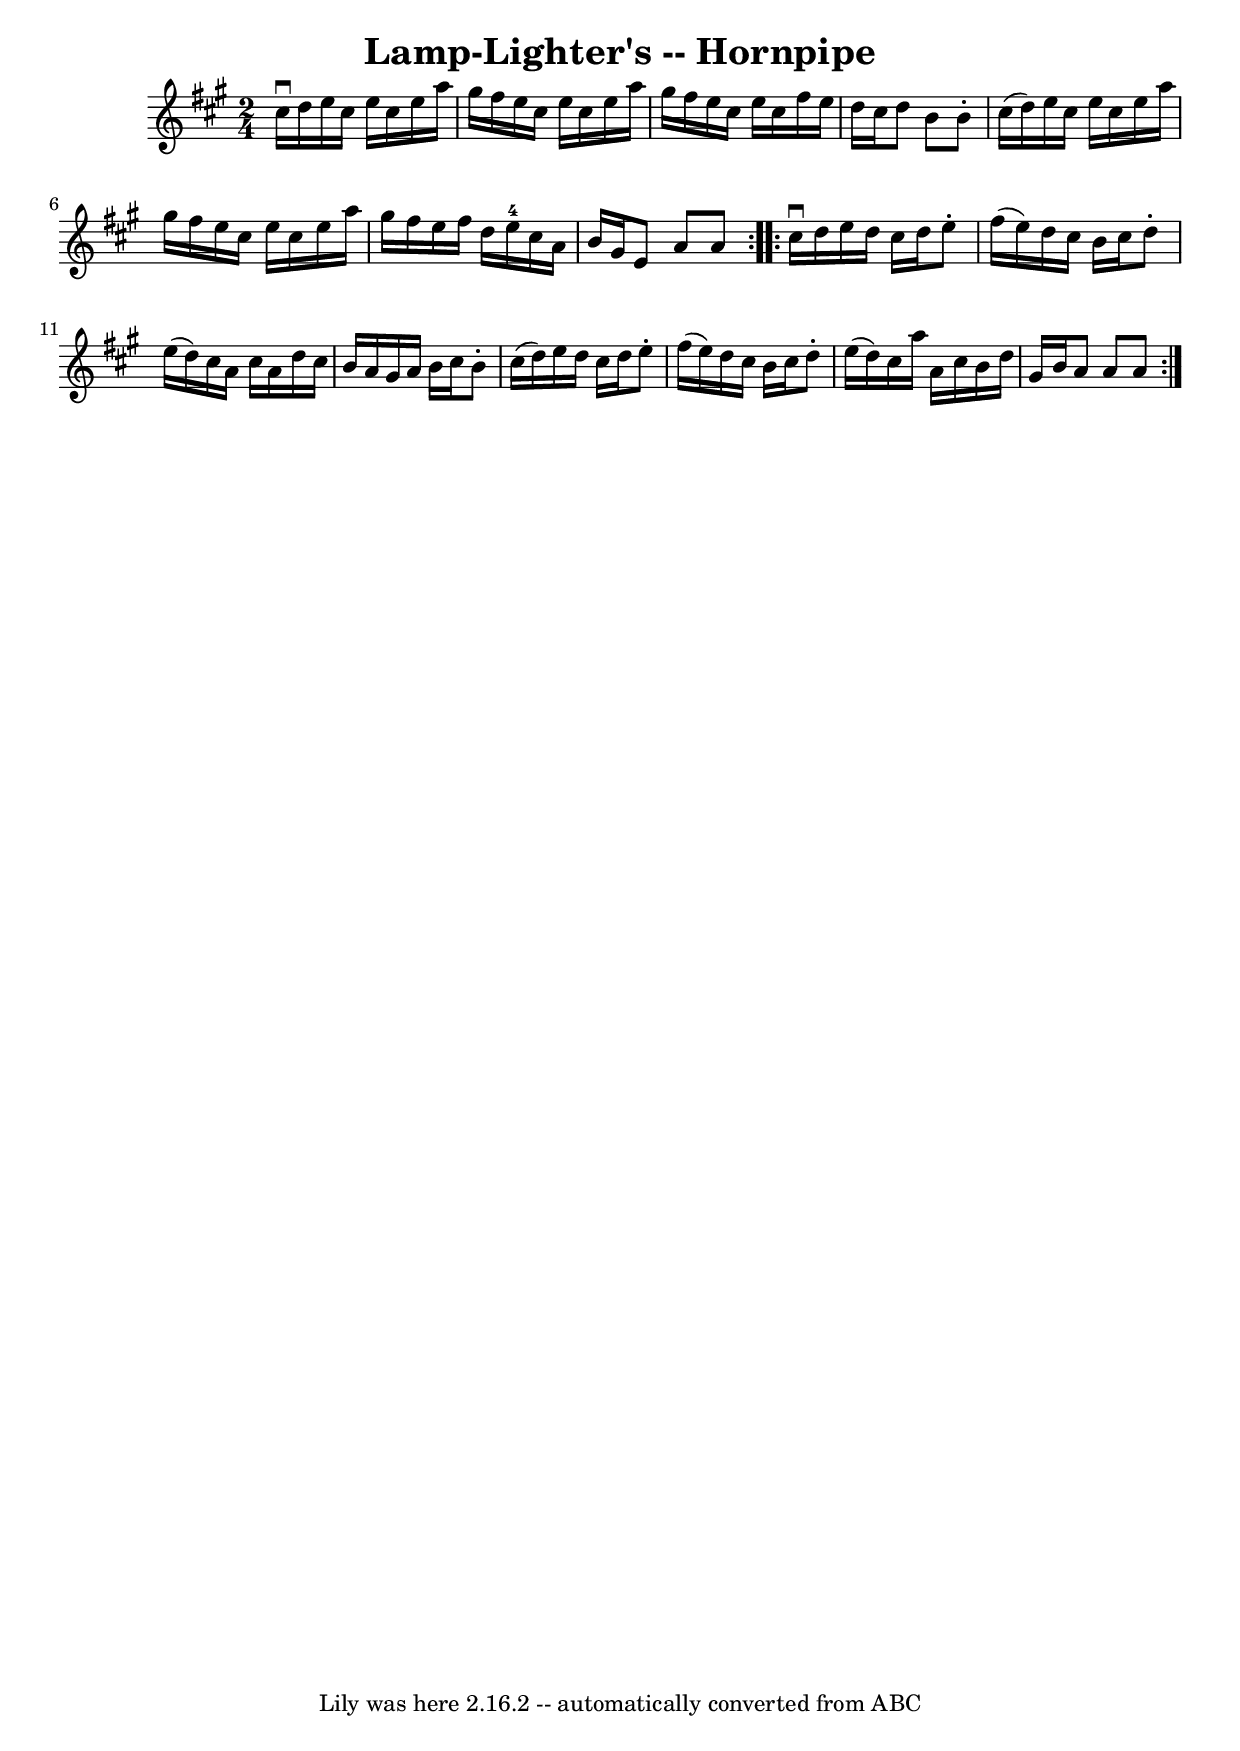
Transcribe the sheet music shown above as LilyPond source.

\version "2.16.2"
\include "Mammoth.ily"
\header {
  %% book = "Cole's 1000 Fiddle Tunes"
  crossRefNumber = "1"
  footnotes = ""
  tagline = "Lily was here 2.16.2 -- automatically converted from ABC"
  title = "Lamp-Lighter's -- Hornpipe"

}
voicedefault =  {



  \repeat volta 2 {

    \time 2/4 
    \key a \major
    cis''16^\downbow d''16  |
    e''16    
    cis''16 e''16 cis''16 e''16 a''16 gis''16 fis''16  |
    
    e''16 cis''16 e''16 cis''16 e''16 a''16 gis''16 fis''16   |
    e''16 cis''16 e''16 cis''16 fis''16 e''16 d''16    
    cis''16  |
    d''8 b'8 b'8-. cis''16 (d''16) |
    
    e''16 cis''16 e''16 cis''16 e''16 a''16 gis''16 fis''16   |
    e''16 cis''16 e''16 cis''16 e''16 a''16 gis''16    
    fis''16  |
    e''16 fis''16 d''16 e''16-4 cis''16 a'16   
    b'16 gis'16  |
    e'8 a'8 a'8  
  }     
  \repeat volta 2 {
    
    cis''16^\downbow d''16  |
    e''16 d''16 cis''16 d''16    
    e''8-. fis''16 (e''16) |
    d''16 cis''16 b'16 cis''16  
    d''8-. e''16 (d''16) |
    cis''16 a'16 cis''16 a'16   
    d''16 cis''16 b'16 a'16  |
    gis'16 a'16 b'16 cis''16 
    b'8-. cis''16 (d''16) |
    e''16 d''16 cis''16    
    d''16 e''8-. fis''16 (e''16) |
    d''16 cis''16 b'16    
    cis''16 d''8-. e''16 (d''16) |
    cis''16 a''16 a'16    
    cis''16 b'16 d''16 gis'16 b'16  |
    a'8 a'8 a'8  
  }   

}

\score{
  <<

    \context Staff="default"
    {
      \voicedefault 
      
    }

  >>
  \layout {
    
  }
  \midi {
  }

}
